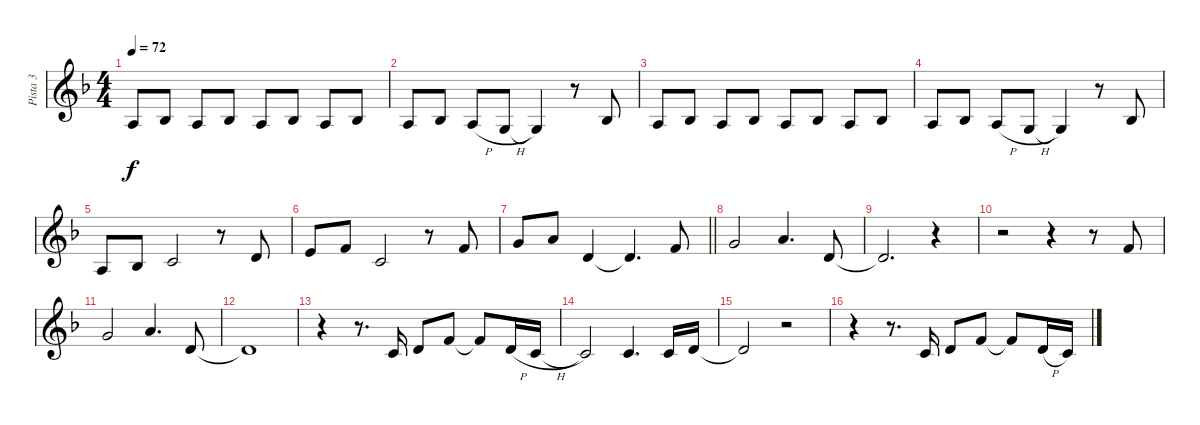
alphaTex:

\track ("Pista 3" "Pista 3") {instrument clarinet}
\staff {score}
\tuning (E4 B3 G3 D3 A2 E2) {hide}
\ts (4 4)
\tempo 72
\clef g2
\ks f
2.3.8{dy f} 3.3.8 2.3.8 3.3.8 2.3.8 3.3.8 2.3.8 3.3.8 |
2.3.8 3.3.8 2.3{h}.8 0.3{h}.8 0.3{t}.4 r.8 3.3.8 |
2.3.8 3.3.8 2.3.8 3.3.8 2.3.8 3.3.8 2.3.8 3.3.8 |
2.3.8 3.3.8 2.3{h}.8 0.3{h}.8 0.3{t}.4 r.8 3.3.8 |
2.3.8 3.3.8 1.2.2 r.8 3.2.8 |
0.1.8 1.1.8 1.2.2 r.8 1.1.8 |
\barLineRight lightlight
3.1.8 5.1.8 3.2.4 3.2{t}.4{d} 1.1.8 |
3.1.2 5.1.4{d} 3.2.8 |
3.2{t}.2{d} r.4 |
r.2 r.4 r.8 1.1.8 |
3.1.2 5.1.4{d} 3.2.8 |
3.2{t}.1 |
r.4 r.8{d} 1.2.16 3.2.8 1.1.8 1.1{t}.8 3.2{h}.16 1.2{h}.16 |
1.2{t}.2 1.2.4{d} 1.2.16 3.2.16 |
3.2{t}.2 r.2 |
r.4 r.8{d} 1.2.16 3.2.8 1.1.8 1.1{t}.8 3.2{h}.16 1.2{h}.16
